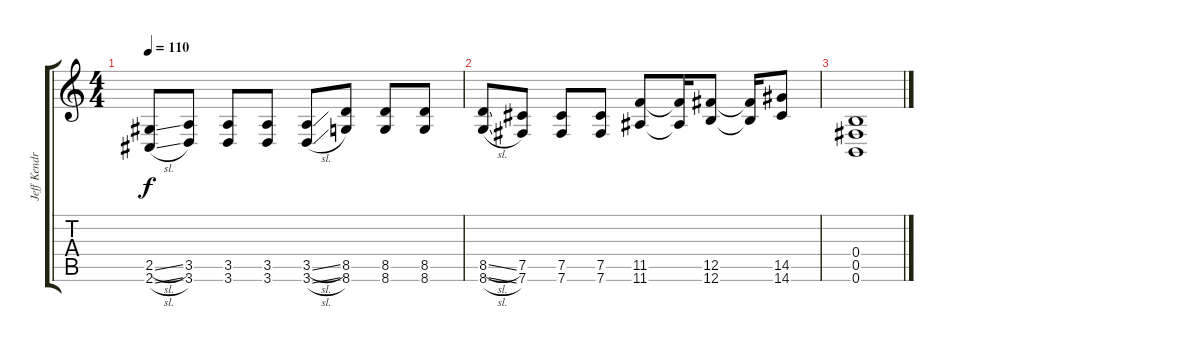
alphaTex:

\track ("Jeff Kendrick" "Jeff Kendr") {instrument distortionguitar}
\staff {score tabs}
\tuning (Db4 Ab3 E3 B2 Gb2 B1) {hide}
\ts (4 4)
\tempo 110
\clef g2
\ks c
(2.5{sl} 2.6{sl}).8{dy f} (3.5 3.6).8 (3.5 3.6).8 (3.5 3.6).8 (3.5{sl} 3.6{sl}).8 (8.5 8.6).8 (8.5 8.6).8 (8.5 8.6).8 |
(8.5{sl} 8.6{sl}).8 (7.5 7.6).8 (7.5 7.6).8 (7.5 7.6).8 (11.5 11.6).8 (11.5{t} 11.6{t}).16 (12.5 12.6).8 (12.5{t} 12.6{t}).16 (14.5 14.6).8 |
(0.4 0.5 0.6).1
